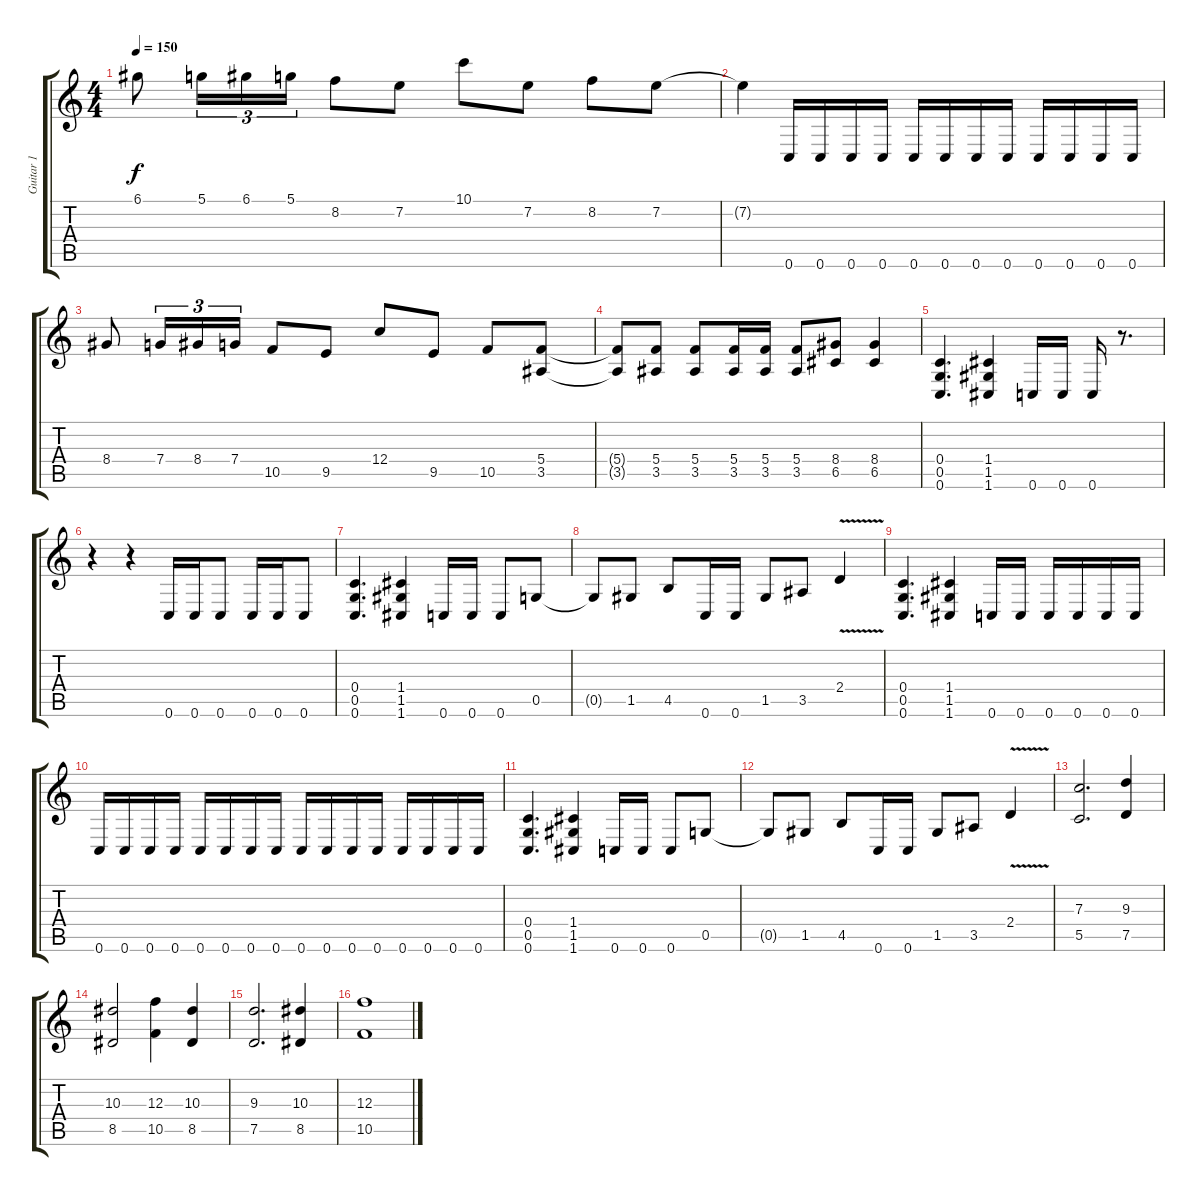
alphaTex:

\track ("Guitar 1" "Guitar 1") {instrument distortionguitar}
\staff {score tabs}
\tuning (D4 A3 F3 C3 G2 C2) {hide}
\ts (4 4)
\tempo 150
\clef g2
\ks c
6.1.8{dy f} 5.1.16{tu (3 2)} 6.1.16{tu (3 2)} 5.1.16{tu (3 2)} 8.2.8 7.2.8 10.1.8 7.2.8 8.2.8 7.2.8 |
7.2{t}.4 0.6.16 0.6.16 0.6.16 0.6.16 0.6.16 0.6.16 0.6.16 0.6.16 0.6.16 0.6.16 0.6.16 0.6.16 |
8.4.8 7.4.16{tu (3 2)} 8.4.16{tu (3 2)} 7.4.16{tu (3 2)} 10.5.8 9.5.8 12.4.8 9.5.8 10.5.8 (5.4 3.5).8 |
(5.4{t} 3.5{t}).8 (5.4 3.5).8 (5.4 3.5).8 (5.4 3.5).16 (5.4 3.5).16 (5.4 3.5).8 (8.4 6.5).8 (8.4 6.5).4 |
(0.4 0.5 0.6).4{d} (1.4 1.5 1.6).4 0.6.16 0.6.16 0.6.16 r.8{d} |
r.4 r.4 0.6.16 0.6.16 0.6.8 0.6.16 0.6.16 0.6.8 |
(0.4 0.5 0.6).4{d} (1.4 1.5 1.6).4 0.6.16 0.6.16 0.6.8 0.5.8 |
0.5{t}.8 1.5.8 4.5.8 0.6.16 0.6.16 1.5.8 3.5.8 2.4{v}.4 |
(0.4 0.5 0.6).4{d} (1.4 1.5 1.6).4 0.6.16 0.6.16 0.6.16 0.6.16 0.6.16 0.6.16 |
0.6.16 0.6.16 0.6.16 0.6.16 0.6.16 0.6.16 0.6.16 0.6.16 0.6.16 0.6.16 0.6.16 0.6.16 0.6.16 0.6.16 0.6.16 0.6.16 |
(0.4 0.5 0.6).4{d} (1.4 1.5 1.6).4 0.6.16 0.6.16 0.6.8 0.5.8 |
0.5{t}.8 1.5.8 4.5.8 0.6.16 0.6.16 1.5.8 3.5.8 2.4{v}.4 |
(7.3 5.5).2{d} (9.3 7.5).4 |
(10.3 8.5).2 (12.3 10.5).4 (10.3 8.5).4 |
(9.3 7.5).2{d} (10.3 8.5).4 |
(12.3 10.5).1
